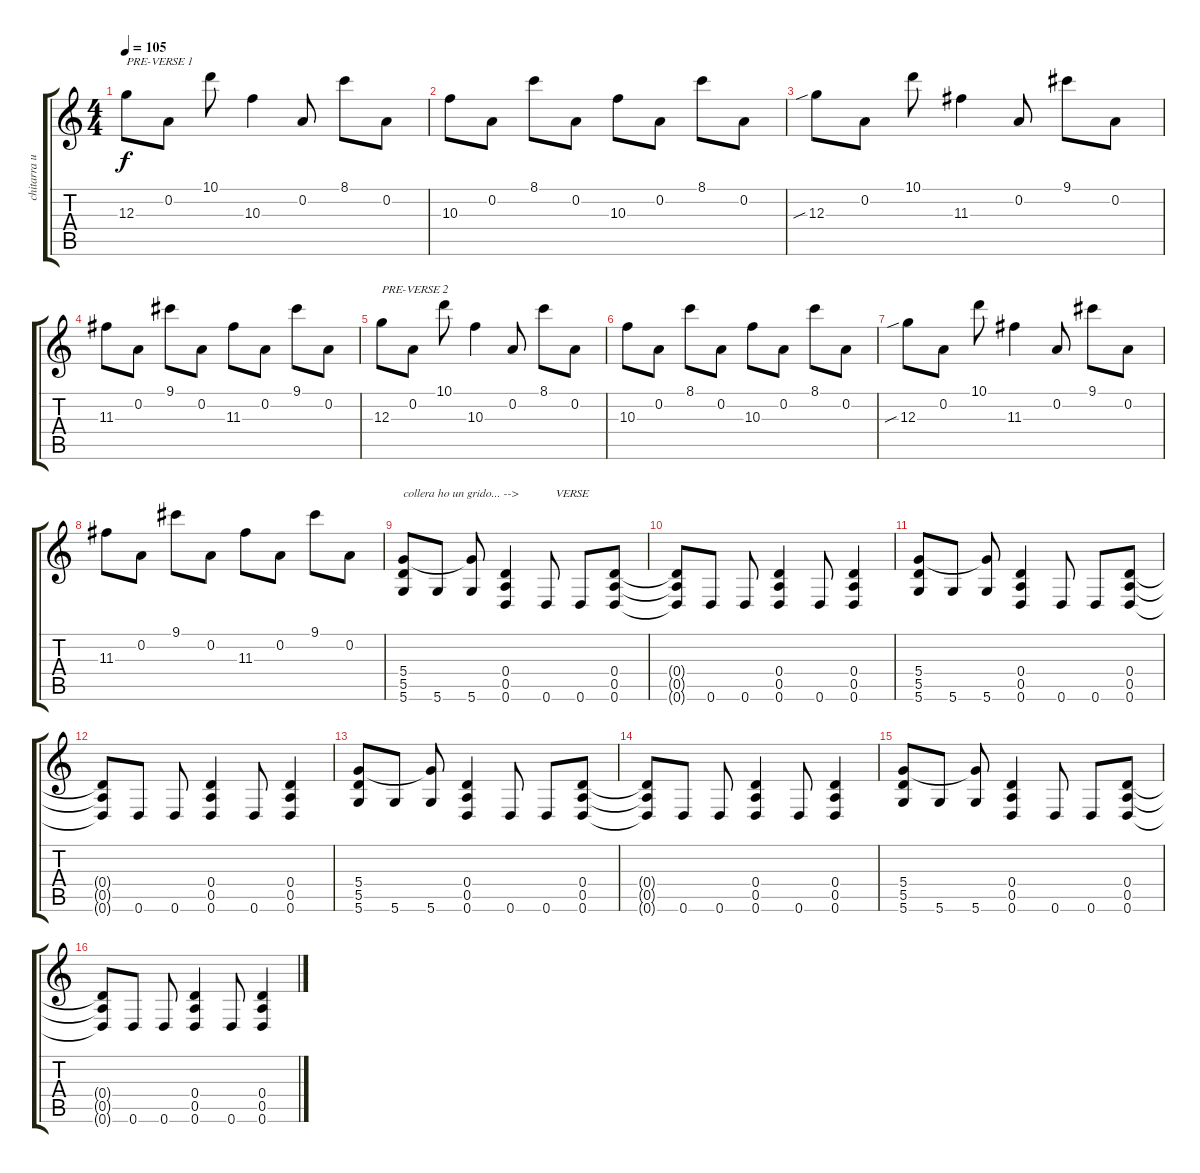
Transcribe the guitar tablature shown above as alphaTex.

\track ("chitarra uno" "chitarra u") {instrument electricguitarclean}
\staff {score tabs}
\tuning (E4 A3 G3 D3 A2 D2) {hide}
\ts (4 4)
\tempo 105
\clef g2
\ks c
12.3.8{txt "PRE-VERSE 1" dy f instrument electricguitarclean} 0.2.8 10.1.8 10.3.4 0.2.8 8.1.8 0.2.8 |
10.3.8 0.2.8 8.1.8 0.2.8 10.3.8 0.2.8 8.1.8 0.2.8 |
12.3{sib}.8 0.2.8 10.1.8 11.3.4 0.2.8 9.1.8 0.2.8 |
11.3.8 0.2.8 9.1.8 0.2.8 11.3.8 0.2.8 9.1.8 0.2.8 |
12.3.8{txt "PRE-VERSE 2"} 0.2.8 10.1.8 10.3.4 0.2.8 8.1.8 0.2.8 |
10.3.8 0.2.8 8.1.8 0.2.8 10.3.8 0.2.8 8.1.8 0.2.8 |
12.3{sib}.8 0.2.8 10.1.8 11.3.4 0.2.8 9.1.8 0.2.8 |
11.3.8 0.2.8 9.1.8 0.2.8 11.3.8 0.2.8 9.1.8 0.2.8 |
(5.4 5.5 5.6).8{txt "collera ho un grido... -->" instrument overdrivenguitar} 5.6.8 (5.4{t} 5.6).8 (0.4 0.5 0.6).4 0.6.8{txt "   VERSE"} 0.6.8 (0.4 0.5 0.6).8 |
(0.4{t} 0.5{t} 0.6{t}).8 0.6.8 0.6.8 (0.4 0.5 0.6).4 0.6.8 (0.4 0.5 0.6).4 |
(5.4 5.5 5.6).8 5.6.8 (5.4{t} 5.6).8 (0.4 0.5 0.6).4 0.6.8 0.6.8 (0.4 0.5 0.6).8 |
(0.4{t} 0.5{t} 0.6{t}).8 0.6.8 0.6.8 (0.4 0.5 0.6).4 0.6.8 (0.4 0.5 0.6).4 |
(5.4 5.5 5.6).8 5.6.8 (5.4{t} 5.6).8 (0.4 0.5 0.6).4 0.6.8 0.6.8 (0.4 0.5 0.6).8 |
(0.4{t} 0.5{t} 0.6{t}).8 0.6.8 0.6.8 (0.4 0.5 0.6).4 0.6.8 (0.4 0.5 0.6).4 |
(5.4 5.5 5.6).8 5.6.8 (5.4{t} 5.6).8 (0.4 0.5 0.6).4 0.6.8 0.6.8 (0.4 0.5 0.6).8 |
(0.4{t} 0.5{t} 0.6{t}).8 0.6.8 0.6.8 (0.4 0.5 0.6).4 0.6.8 (0.4 0.5 0.6).4
